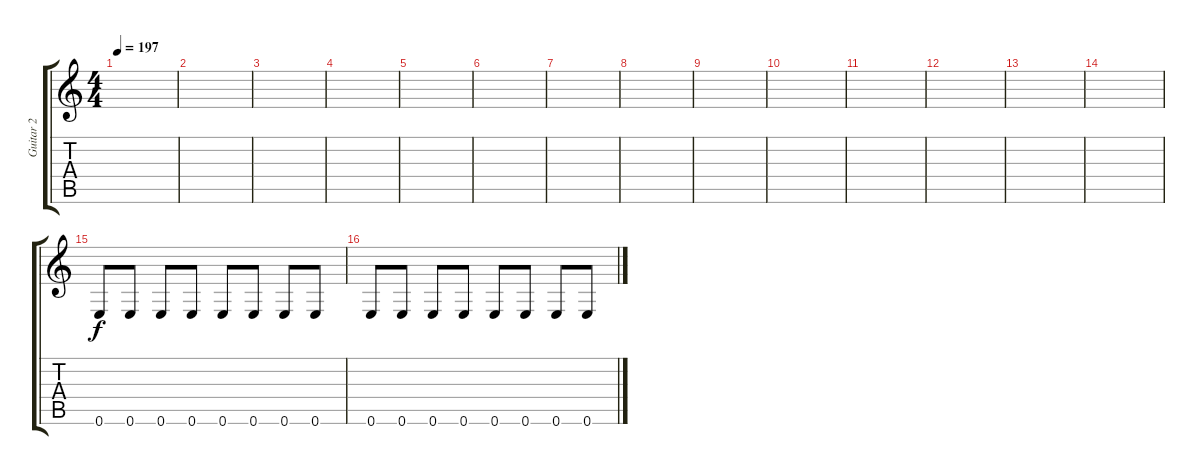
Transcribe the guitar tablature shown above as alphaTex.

\track ("Guitar 2" "Guitar 2") {instrument acousticguitarsteel}
\staff {score tabs}
\tuning (E4 B3 G3 D3 A2 E2) {hide}
\ts (4 4)
\tempo 197
\clef g2
\ks c
|
|
|
|
|
|
|
|
|
|
|
|
|
|
0.6.8{dy f} 0.6.8 0.6.8 0.6.8 0.6.8 0.6.8 0.6.8 0.6.8 |
0.6.8 0.6.8 0.6.8 0.6.8 0.6.8 0.6.8 0.6.8 0.6.8
